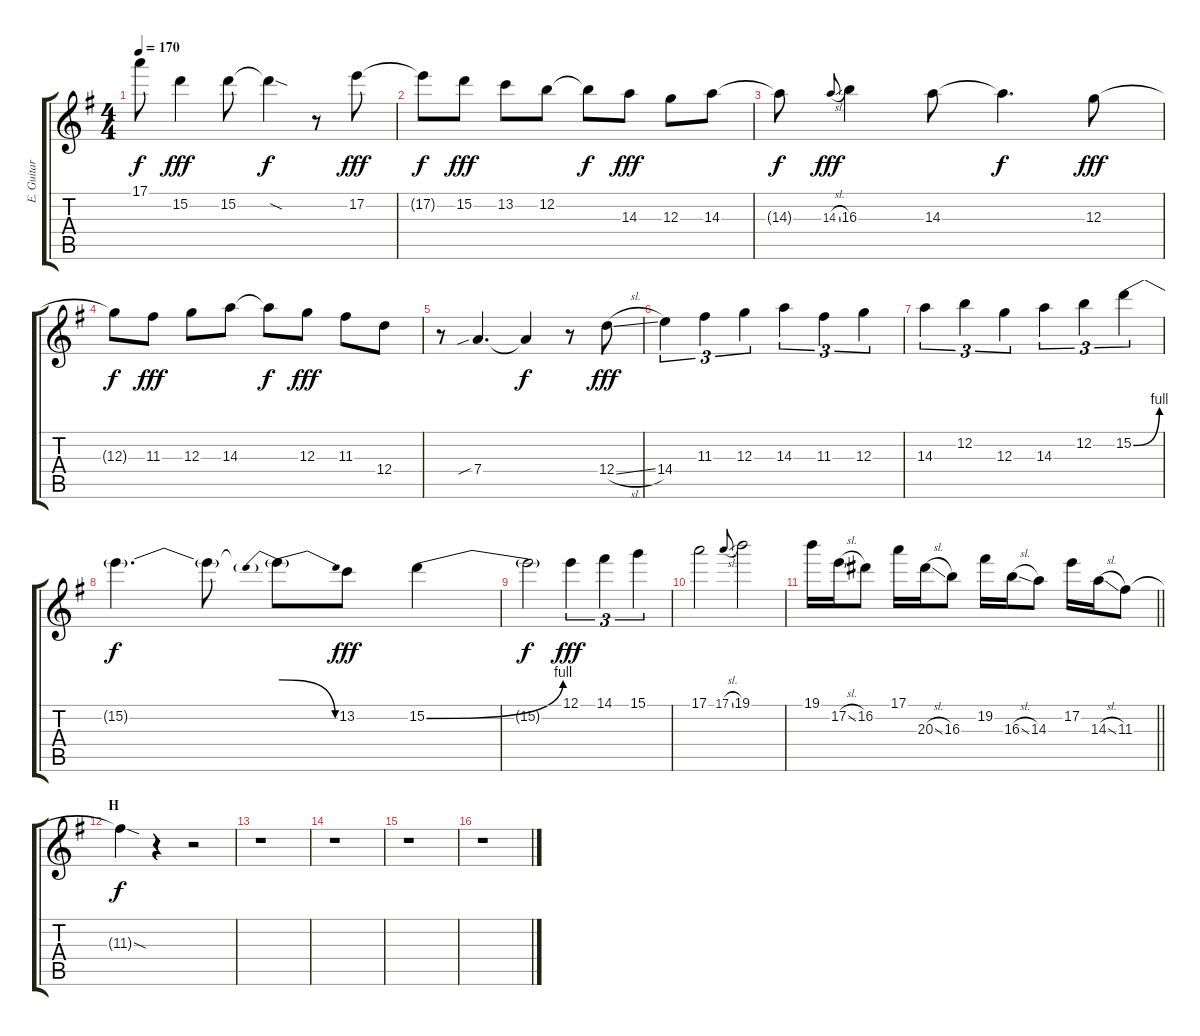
\track ("E. Guitar II" "E. Guitar ") {instrument overdrivenguitar}
\staff {score tabs}
\tuning (E4 B3 G3 D3 A2 E2) {hide}
\ts (4 4)
\tempo 170
\clef g2
\ks g
17.1{t}.8{dy f} 15.2.4{dy fff} 15.2.8 15.2{sod t}.4{dy f} r.8 17.2.8{dy fff} |
17.2{t}.8{dy f} 15.2.8{dy fff} 13.2.8 12.2.8 12.2{t}.8{dy f} 14.3.8{dy fff} 12.3.8 14.3.8 |
14.3{t}.8{dy f} 14.3{sl}.8{gr onbeat dy fff} 16.3.4 14.3.8 14.3{t}.4{d dy f} 12.3.8{dy fff} |
12.3{t}.8{dy f} 11.3.8{dy fff} 12.3.8 14.3.8 14.3{t}.8{dy f} 12.3.8{dy fff} 11.3.8 12.4.8 |
r.8 7.4{sib}.4{d} 7.4{t}.4{dy f} r.8 12.4{sl}.8{dy fff} |
14.4.4{tu (3 2)} 11.3.4{tu (3 2)} 12.3.4{tu (3 2)} 14.3.4{tu (3 2)} 11.3.4{tu (3 2)} 12.3.4{tu (3 2)} |
14.3.4{tu (3 2)} 12.2.4{tu (3 2)} 12.3.4{tu (3 2)} 14.3.4{tu (3 2)} 12.2.4{tu (3 2)} 15.2{be (bend 0 0 60 4)}.4{tu (3 2)} |
15.2{t}.4{d dy f} 15.2{t}.8 15.2{be (prebendrelease 0 4 60 0) t}.8 13.2.8{dy fff} 15.2{be (bend 0 0 60 4)}.4 |
15.2{t}.2{dy f} 12.1.4{tu (3 2) dy fff} 14.1.4{tu (3 2)} 15.1.4{tu (3 2)} |
17.1.2 17.1{sl}.8{gr onbeat} 19.1.2 |
\barLineRight lightlight
19.1.16 17.2{sl}.16 16.2.8 17.1.16 20.3{sl}.16 16.3.8 19.2.16 16.3{sl}.16 14.3.8 17.2.16 14.3{sl}.16 11.3.8 |
\section ("" "H")
11.3{sod t}.4{dy f} r.4 r.2 |
r.1 |
r.1 |
r.1 |
r.1
